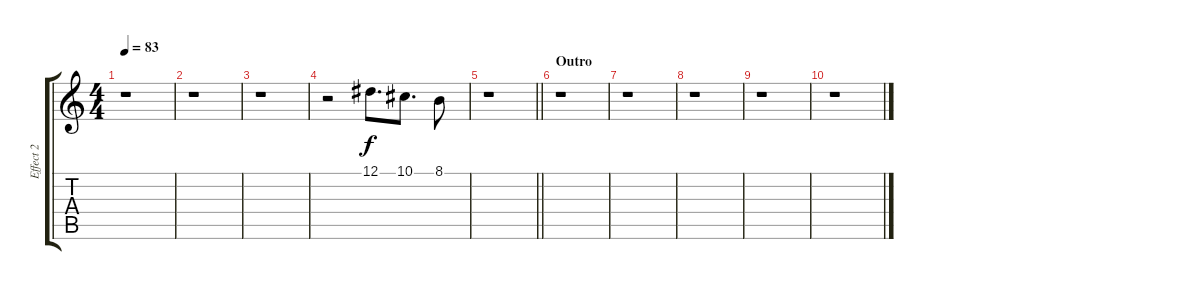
\track ("Effect 2" "Effect 2") {instrument stringensemble1}
\staff {score tabs}
\tuning (Eb4 Bb3 Gb3 Db3 Ab2 Eb2) {hide}
\ts (4 4)
\tempo 83
\clef g2
\ks c
r.1{dy f} |
r.1 |
r.1 |
r.2 12.1.8{d} 10.1.8{d} 8.1.8 |
\barLineRight lightlight
r.1 |
\section ("" "Outro")
r.1 |
r.1 |
r.1 |
r.1 |
r.1
